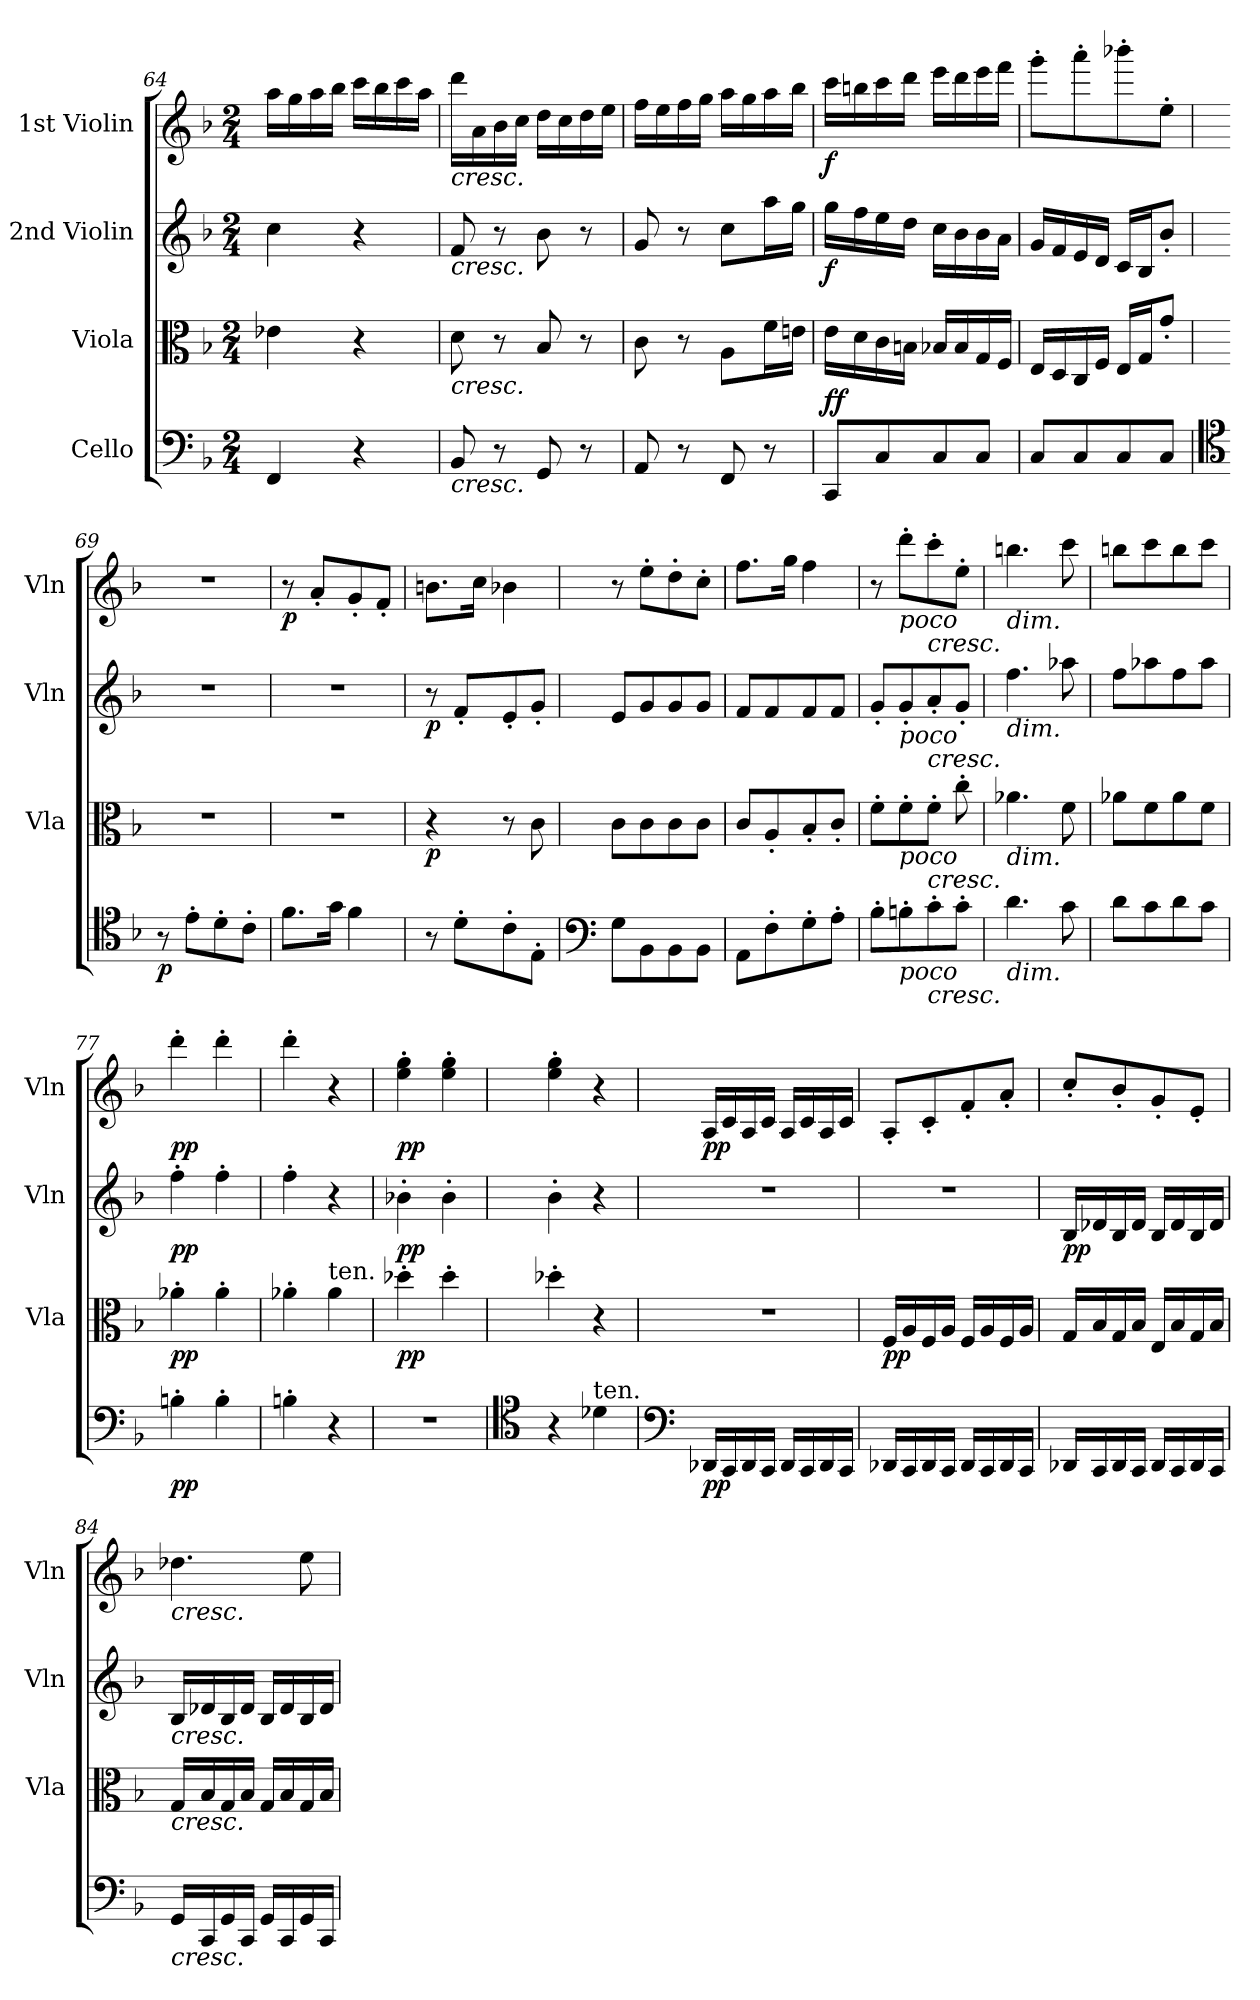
**kern	**dynam	**kern	**dynam	**kern	**dynam	**kern	**dynam
*part4	*part4	*part3	*part3	*part2	*part2	*part1	*part1
*staff4	*staff4	*staff3	*staff3	*staff2	*staff2	*staff1	*staff1
*I"Cello	*	*I"Viola	*	*I"2nd Violin	*	*I"1st Violin	*
*	*	*I'Vla	*	*I'Vln	*	*I'Vln	*
*clefF4	*	*clefC3	*	*clefG2	*	*clefG2	*
*k[b-]	*	*k[b-]	*	*k[b-]	*	*k[b-]	*
*F:	*	*F:	*	*F:	*	*F:	*
*M2/4	*	*M2/4	*	*M2/4	*	*M2/4	*
=64	=64	=64	=64	=64	=64	=64	=64
4FF/	.	4e-X\	.	4cc\	.	16aa\LL	.
.	.	.	.	.	.	16gg\	.
.	.	.	.	.	.	16aa\	.
.	.	.	.	.	.	16bb-\JJ	.
4r	.	4r	.	4r	.	16ccc\LL	.
.	.	.	.	.	.	16bb-\	.
.	.	.	.	.	.	16ccc\	.
.	.	.	.	.	.	16aa\JJ	.
=65	=65	=65	=65	=65	=65	=65	=65
!	!	!	!	!	!	!LO:TX:b:i:t=cresc.	!
!	!	!	!	!LO:TX:b:i:t=cresc.	!	!	!
!	!	!LO:TX:b:i:t=cresc.	!	!	!	!	!
!LO:TX:b:i:t=cresc.	!	!	!	!	!	!	!
8BB-/	.	8d\	.	8f/	.	16ddd\LL	.
.	.	.	.	.	.	16a\	.
8r	.	8r	.	8r	.	16b-\	.
.	.	.	.	.	.	16cc\JJ	.
8GG/	.	8B-/	.	8b-\	.	16dd\LL	.
.	.	.	.	.	.	16cc\	.
8r	.	8r	.	8r	.	16dd\	.
.	.	.	.	.	.	16ee\JJ	.
=66	=66	=66	=66	=66	=66	=66	=66
8AA/	.	8c\	.	8g/	.	16ff\LL	.
.	.	.	.	.	.	16ee\	.
8r	.	8r	.	8r	.	16ff\	.
.	.	.	.	.	.	16gg\JJ	.
8FF/	.	8A\L	.	8cc\L	.	16aa\LL	.
.	.	.	.	.	.	16gg\	.
8r	.	16f\L	.	16aa\L	.	16aa\	.
.	.	16en\JJ	.	16gg\JJ	.	16bb-\JJ	.
!!LO:PB:g=z
=67	=67	=67	=67	=67	=67	=67	=67
!	!LO:DY:b	!	!	!	!	!	!
!	!LO:DY:n=1:a	!	!	!	!LO:DY:b	!	!LO:DY:b
8CC/L	f f	16e\LL	.	16gg\LL	f	16ccc\LL	f
.	.	16d\	.	16ff\	.	16bbn\	.
8C/	.	16c\	.	16ee\	.	16ccc\	.
.	.	16Bn\JJ	.	16dd\JJ	.	16ddd\JJ	.
8C/	.	16B-X/LL	.	16cc\LL	.	16eee\LL	.
.	.	16B-/	.	16b-\	.	16ddd\	.
8C/J	.	16G/	.	16b-\	.	16eee\	.
.	.	16F/JJ	.	16a\JJ	.	16fff\JJ	.
!!LO:LB:g=z
=68	=68	=68	=68	=68	=68	=68	=68
8C/L	.	16E/LL	.	16g/LL	.	8ggg'\L	.
.	.	16D/	.	16f/	.	.	.
8C/	.	16C/	.	16e/	.	8aaa'\	.
.	.	16F/JJ	.	16d/JJ	.	.	.
8C/	.	16E/LL	.	16c/LL	.	8bbb-X'\	.
.	.	16G/J	.	16B-/J	.	.	.
8C/J	.	8g'/J	.	8b-'/J	.	8ee'\J	.
=69	=69	=69	=69	=69	=69	=69	=69
*clefC4	*	*	*	*	*	*	*
!	!LO:DY:b	!	!	!	!	!	!
8r	p	2r	.	2r	.	2r	.
8e'\L	.	.	.	.	.	.	.
8d'\	.	.	.	.	.	.	.
8c'\J	.	.	.	.	.	.	.
=70	=70	=70	=70	=70	=70	=70	=70
!	!	!	!	!	!	!	!LO:DY:b
8.f\L	.	2r	.	2r	.	8r	p
.	.	.	.	.	.	8a'/L	.
16g\Jk	.	.	.	.	.	.	.
4f\	.	.	.	.	.	8g'/	.
.	.	.	.	.	.	8f'/J	.
=71	=71	=71	=71	=71	=71	=71	=71
!	!	!	!LO:DY:b	!	!LO:DY:b	!	!
8r	.	4r	p	8r	p	8.bn\L	.
8d'\L	.	.	.	8f'/L	.	.	.
.	.	.	.	.	.	16cc\Jk	.
8c'\	.	8r	.	8e'/	.	4b-X\	.
8E'\J	.	8c\	.	8g'/J	.	.	.
=72	=72	=72	=72	=72	=72	=72	=72
*clefF4	*	*	*	*	*	*	*
8G\L	.	8c\L	.	8e/L	.	8r	.
8BB-\	.	8c\	.	8g/	.	8ee'\L	.
8BB-\	.	8c\	.	8g/	.	8dd'\	.
8BB-\J	.	8c\J	.	8g/J	.	8cc'\J	.
=73	=73	=73	=73	=73	=73	=73	=73
8AA\L	.	8c/L	.	8f/L	.	8.ff\L	.
8F'\	.	8A'/	.	8f/	.	.	.
.	.	.	.	.	.	16gg\Jk	.
8G'\	.	8B-'/	.	8f/	.	4ff\	.
8A'\J	.	8c'/J	.	8f/J	.	.	.
=74	=74	=74	=74	=74	=74	=74	=74
8B-'\L	.	8f'\L	.	8g'/L	.	8r	.
!	!	!	!	!	!	!LO:TX:b:i:t=poco	!
!	!	!	!	!LO:TX:b:i:t=poco	!	!	!
!	!	!LO:TX:b:i:t=poco	!	!	!	!	!
!LO:TX:b:i:t=poco	!	!	!	!	!	!	!
8Bn'\	.	8f'\	.	8g'/	.	8ddd'\L	.
!	!	!	!	!	!	!LO:TX:b:i:t=cresc.	!
!	!	!	!	!LO:TX:b:i:t=cresc.	!	!	!
!	!	!LO:TX:b:i:t=cresc.	!	!	!	!	!
!LO:TX:b:i:t=cresc.	!	!	!	!	!	!	!
8c'\	.	8f'\J	.	8a'/	.	8ccc'\	.
8c'\J	.	8cc'\	.	8g'/J	.	8ee'\J	.
!!LO:LB:g=z
=75	=75	=75	=75	=75	=75	=75	=75
!	!	!	!	!	!	!LO:TX:b:i:t=dim.	!
!	!	!	!	!LO:TX:b:i:t=dim.	!	!	!
!	!	!LO:TX:b:i:t=dim.	!	!	!	!	!
!LO:TX:b:i:t=dim.	!	!	!	!	!	!	!
4.d\	.	4.a-X\	.	4.ff\	.	4.bbn\	.
8c\	.	8f\	.	8aa-X\	.	8ccc\	.
!!LO:PB:g=z
=76	=76	=76	=76	=76	=76	=76	=76
8d\L	.	8a-X\L	.	8ff\L	.	8bbn\L	.
8c\	.	8f\	.	8aa-X\	.	8ccc\	.
8d\	.	8a-\	.	8ff\	.	8bb\	.
8c\J	.	8f\J	.	8aa-\J	.	8ccc\J	.
=77	=77	=77	=77	=77	=77	=77	=77
!	!LO:DY:b	!	!LO:DY:b	!	!LO:DY:b	!	!LO:DY:b
4Bn'\	pp	4a-X'\	pp	4ff'\	pp	4ddd'\	pp
4B'\	.	4a-'\	.	4ff'\	.	4ddd'\	.
=78	=78	=78	=78	=78	=78	=78	=78
4Bn'\	.	4a-X'\	.	4ff'\	.	4ddd'\	.
!	!	!LO:TX:a:t=ten.	!	!	!	!	!
4r	.	4a-\	.	4r	.	4r	.
=79	=79	=79	=79	=79	=79	=79	=79
!	!	!	!LO:DY:b	!	!LO:DY:b	!	!LO:DY:b
2r	.	4dd-X'\	pp	4b-X'\	pp	4ee\' 4gg\'	pp
.	.	4dd-'\	.	4b-'\	.	4ee\' 4gg\'	.
=80	=80	=80	=80	=80	=80	=80	=80
*clefC4	*	*	*	*	*	*	*
4r	.	4dd-X'\	.	4b-'\	.	4ee\' 4gg\'	.
!LO:TX:a:t=ten.	!	!	!	!	!	!	!
4d-X\	.	4r	.	4r	.	4r	.
=81	=81	=81	=81	=81	=81	=81	=81
*clefF4	*	*	*	*	*	*	*
!	!LO:DY:b	!	!	!	!	!	!LO:DY:b
16DD-X/LL	pp	2r	.	2r	.	16A/LL	pp
16CC/	.	.	.	.	.	16c/	.
16DD-/	.	.	.	.	.	16A/	.
16CC/JJ	.	.	.	.	.	16c/JJ	.
16DD-/LL	.	.	.	.	.	16A/LL	.
16CC/	.	.	.	.	.	16c/	.
16DD-/	.	.	.	.	.	16A/	.
16CC/JJ	.	.	.	.	.	16c/JJ	.
!!LO:LB:g=z
=82	=82	=82	=82	=82	=82	=82	=82
!	!	!	!LO:DY:b	!	!	!	!
16DD-X/LL	.	16F/LL	pp	2r	.	8A'/L	.
16CC/	.	16A/	.	.	.	.	.
16DD-/	.	16F/	.	.	.	8c'/	.
16CC/JJ	.	16A/JJ	.	.	.	.	.
16DD-/LL	.	16F/LL	.	.	.	8f'/	.
16CC/	.	16A/	.	.	.	.	.
16DD-/	.	16F/	.	.	.	8a'/J	.
16CC/JJ	.	16A/JJ	.	.	.	.	.
=83	=83	=83	=83	=83	=83	=83	=83
!	!	!	!	!	!LO:DY:b	!	!
16DD-X/LL	.	16G/LL	.	16B-/LL	pp	8cc'/L	.
16CC/	.	16B-/	.	16d-X/	.	.	.
16DD-/	.	16G/	.	16B-/	.	8b-'/	.
16CC/JJ	.	16B-/JJ	.	16d-/JJ	.	.	.
16DD-/LL	.	16E/LL	.	16B-/LL	.	8g'/	.
16CC/	.	16B-/	.	16d-/	.	.	.
16DD-/	.	16G/	.	16B-/	.	8e'/J	.
16CC/JJ	.	16B-/JJ	.	16d-/JJ	.	.	.
=84	=84	=84	=84	=84	=84	=84	=84
!	!	!	!	!	!	!LO:TX:b:i:t=cresc.	!
!	!	!	!	!LO:TX:b:i:t=cresc.	!	!	!
!	!	!LO:TX:b:i:t=cresc.	!	!	!	!	!
!LO:TX:b:i:t=cresc.	!	!	!	!	!	!	!
16GG/LL	.	16G/LL	.	16B-/LL	.	4.dd-X\	.
16CC/	.	16B-/	.	16d-X/	.	.	.
16GG/	.	16G/	.	16B-/	.	.	.
16CC/JJ	.	16B-/JJ	.	16d-/JJ	.	.	.
16GG/LL	.	16G/LL	.	16B-/LL	.	.	.
16CC/	.	16B-/	.	16d-/	.	.	.
16GG/	.	16G/	.	16B-/	.	8ee\	.
16CC/JJ	.	16B-/JJ	.	16d-/JJ	.	.	.
=	=	=	=	=	=	=	=
*-	*-	*-	*-	*-	*-	*-	*-
